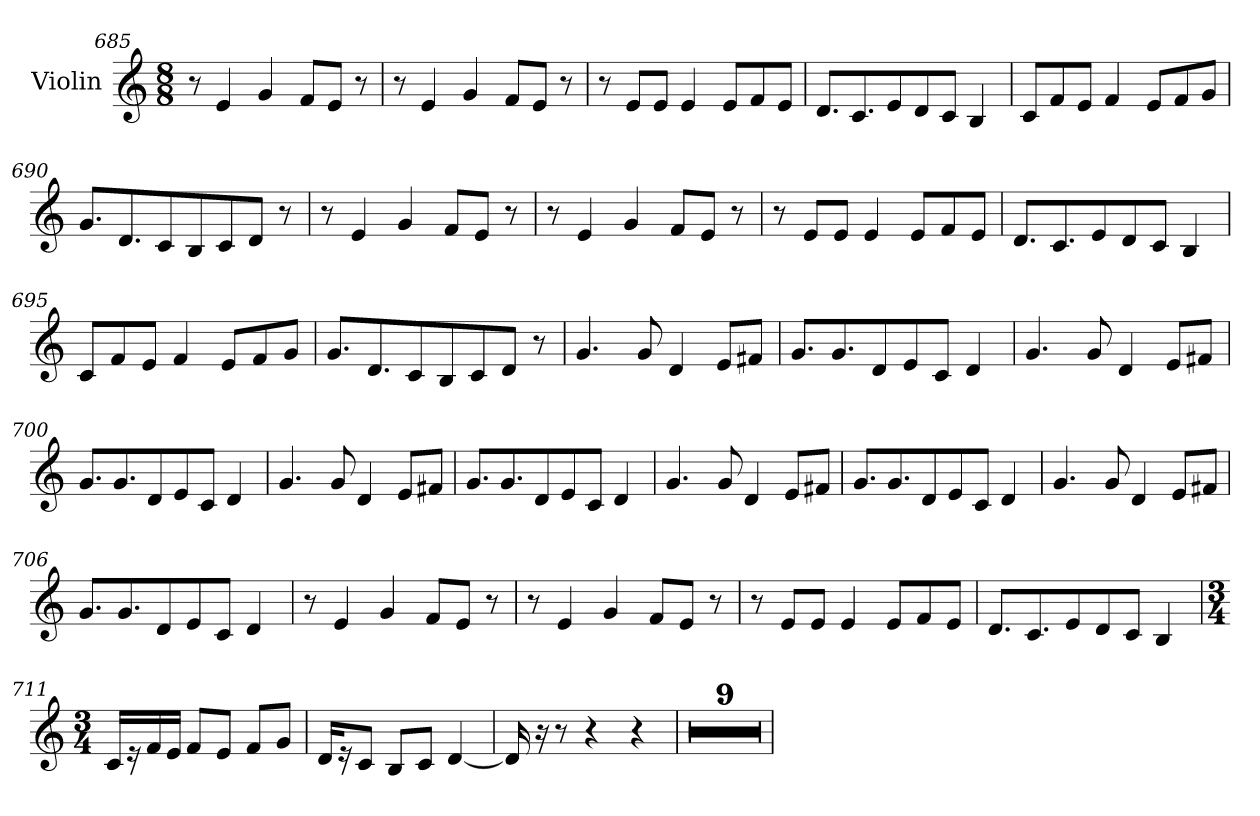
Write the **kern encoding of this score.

**kern
*part1
*staff1
*I"Violin
*clefG2
*k[]
*C:
*M8/8
=685
8r
4e/
4g/
8f/L
8e/J
8r
!!LO:LB:g=z
=686
8r
4e/
4g/
8f/L
8e/J
8r
=687
8r
8e/L
8e/J
4e/
8e/L
8f/
8e/J
=688
8.d/L
8.c/
8e/
8d/
8c/J
4B/
=689
8c/L
8f/
8e/J
4f/
8e/L
8f/
8g/J
!!LO:LB:g=z
=690
8.g/L
8.d/
8c/
8B/
8c/
8d/J
8r
=691
8r
4e/
4g/
8f/L
8e/J
8r
=692
8r
4e/
4g/
8f/L
8e/J
8r
=693
8r
8e/L
8e/J
4e/
8e/L
8f/
8e/J
!!LO:LB:g=z
=694
8.d/L
8.c/
8e/
8d/
8c/J
4B/
=695
8c/L
8f/
8e/J
4f/
8e/L
8f/
8g/J
=696
8.g/L
8.d/
8c/
8B/
8c/
8d/J
8r
=697
4.g/
8g/
4d/
8e/L
8f#X/J
!!LO:LB:g=z
=698
8.g/L
8.g/
8d/
8e/
8c/J
4d/
=699
4.g/
8g/
4d/
8e/L
8f#X/J
=700
8.g/L
8.g/
8d/
8e/
8c/J
4d/
=701
4.g/
8g/
4d/
8e/L
8f#X/J
!!LO:LB:g=z
=702
8.g/L
8.g/
8d/
8e/
8c/J
4d/
=703
4.g/
8g/
4d/
8e/L
8f#X/J
=704
8.g/L
8.g/
8d/
8e/
8c/J
4d/
=705
4.g/
8g/
4d/
8e/L
8f#X/J
!!LO:LB:g=z
=706
8.g/L
8.g/
8d/
8e/
8c/J
4d/
=707
8r
4e/
4g/
8f/L
8e/J
8r
=708
8r
4e/
4g/
8f/L
8e/J
8r
=709
8r
8e/L
8e/J
4e/
8e/L
8f/
8e/J
!!LO:LB:g=z
=710
8.d/L
8.c/
8e/
8d/
8c/J
4B/
=711
*M3/4
*MM60
16c/LL
16r
16f/
16e/JJ
8f/L
8e/J
8f/L
8g/J
=712
16d/KL
16r
8c/J
8B/L
8c/J
[4d/
=713
16d/]
16r
8r
4r
4r
!!LO:PB:g=z
=714
2.r
=715
2.r
=716
2.r
=717
2.r
=718
2.r
=719
2.r
=720
2.r
=721
2.r
!!LO:LB:g=z
=722
2.r
=
*-
